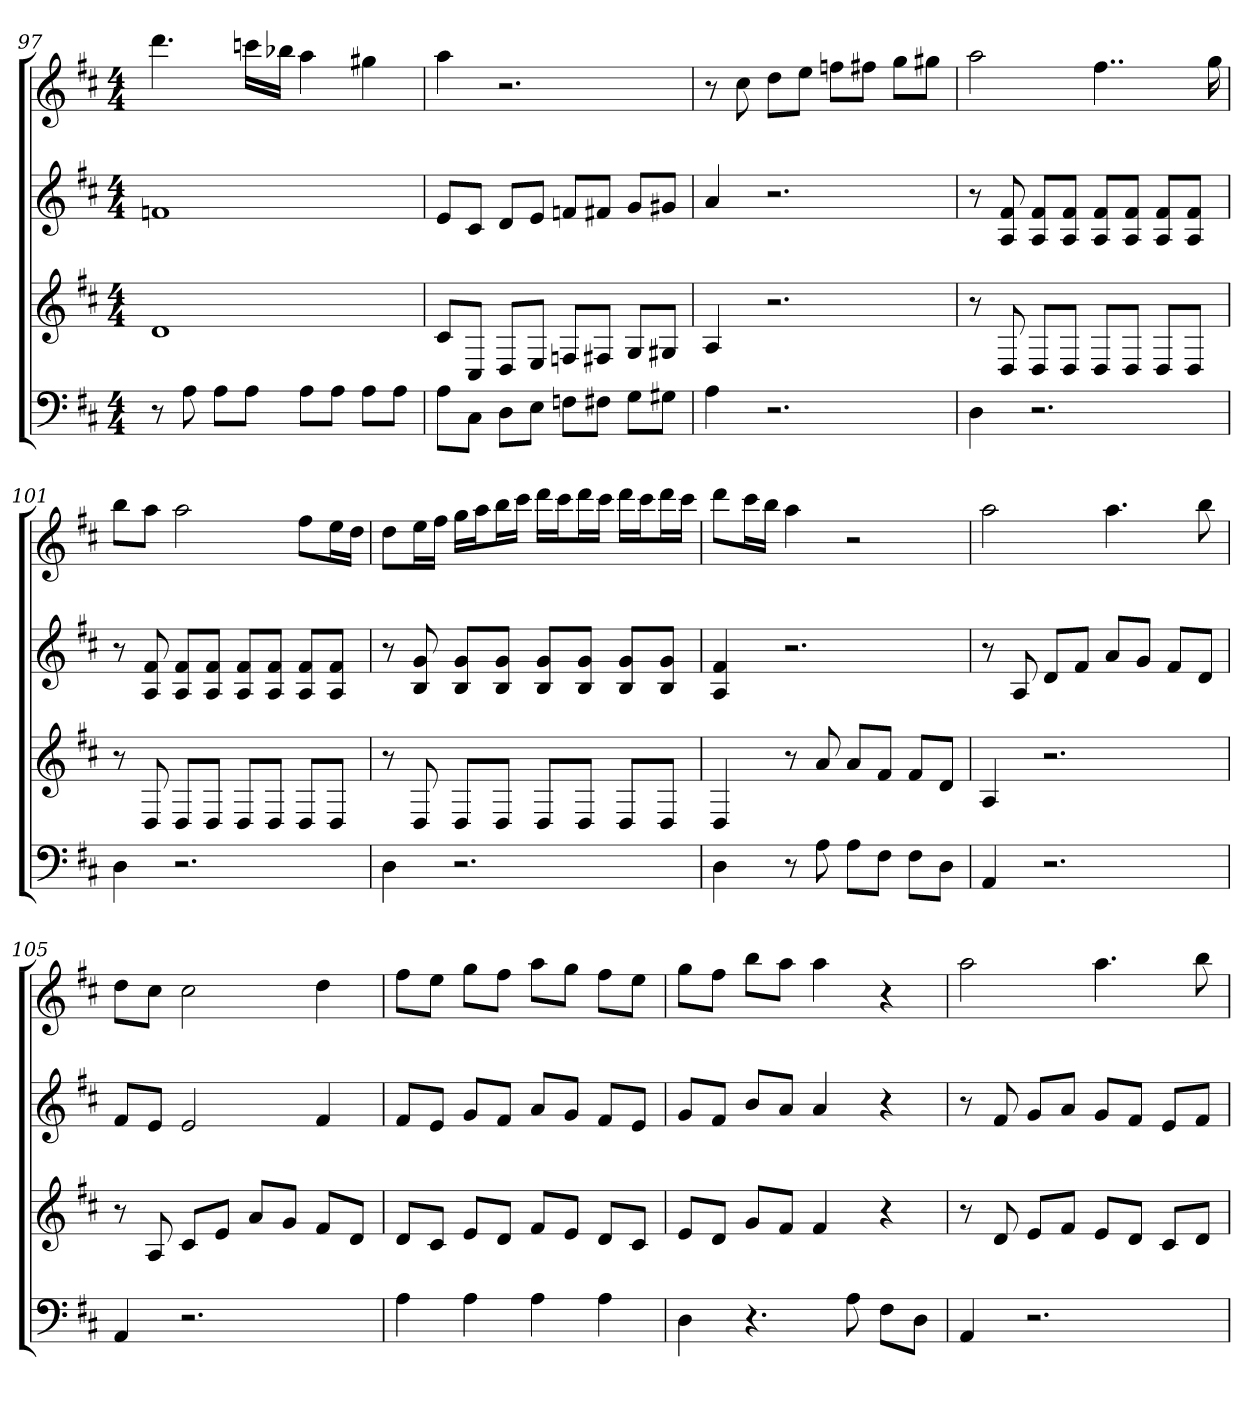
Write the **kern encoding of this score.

**kern	**kern	**kern	**kern
*part4	*part3	*part2	*part1
*staff4	*staff3	*staff2	*staff1
*k[f#c#]	*k[f#c#]	*k[f#c#]	*k[f#c#]
*D:	*D:	*D:	*D:
*M4/4	*M4/4	*M4/4	*M4/4
=97	=97	=97	=97
8r	1d	1fn	4.ddd
8A	.	.	.
8AL	.	.	.
8AJ	.	.	16cccnLL
.	.	.	16bb-XJJ
8AL	.	.	4aa
8AJ	.	.	.
8AL	.	.	4gg#X
8AJ	.	.	.
=98	=98	=98	=98
8AL	8c#L	8eL	4aa
8C#J	8C#J	8c#J	.
8DL	8DL	8dL	2.r
8EJ	8EJ	8eJ	.
8FnL	8FnL	8fnL	.
8F#XJ	8F#XJ	8f#XJ	.
8GL	8GL	8gL	.
8G#XJ	8G#XJ	8g#XJ	.
=99	=99	=99	=99
4A	4A	4a	8r
.	.	.	8cc#
2.r	2.r	2.r	8ddL
.	.	.	8eeJ
.	.	.	8ffnL
.	.	.	8ff#XJ
.	.	.	8ggL
.	.	.	8gg#XJ
=100	=100	=100	=100
4D	8r	8r	2aa
.	8D	8A 8f#	.
2.r	8DL	8A 8f#L	.
.	8DJ	8A 8f#J	.
.	8DL	8A 8f#L	4..ff#
.	8DJ	8A 8f#J	.
.	8DL	8A 8f#L	.
.	8DJ	8A 8f#J	.
.	.	.	16gg
=101	=101	=101	=101
4D	8r	8r	8bbL
.	8D	8A 8f#	8aaJ
2.r	8DL	8A 8f#L	2aa
.	8DJ	8A 8f#J	.
.	8DL	8A 8f#L	.
.	8DJ	8A 8f#J	.
.	8DL	8A 8f#L	8ff#L
.	8DJ	8A 8f#J	16eeL
.	.	.	16ddJJ
=102	=102	=102	=102
4D	8r	8r	8ddL
.	8D	8B 8g	16eeL
.	.	.	16ff#JJ
2.r	8DL	8B 8gL	16ggLL
.	.	.	16aaJ
.	8DJ	8B 8gJ	16bbL
.	.	.	16ccc#JJ
.	8DL	8B 8gL	16dddLL
.	.	.	16ccc#J
.	8DJ	8B 8gJ	16dddL
.	.	.	16ccc#JJ
.	8DL	8B 8gL	16dddLL
.	.	.	16ccc#J
.	8DJ	8B 8gJ	16dddL
.	.	.	16ccc#JJ
=103	=103	=103	=103
4D	4D	4A 4f#	8dddL
.	.	.	16ccc#L
.	.	.	16bbJJ
8r	8r	2.r	4aa
8A	8a	.	.
8AL	8aL	.	2r
8F#J	8f#J	.	.
8F#L	8f#L	.	.
8DJ	8dJ	.	.
=104	=104	=104	=104
4AA	4A	8r	2aa
.	.	8A	.
2.r	2.r	8dL	.
.	.	8f#J	.
.	.	8aL	4.aa
.	.	8gJ	.
.	.	8f#L	.
.	.	8dJ	8bb
=105	=105	=105	=105
4AA	8r	8f#L	8ddL
.	8A	8eJ	8cc#J
2.r	8c#L	2e	2cc#
.	8eJ	.	.
.	8aL	.	.
.	8gJ	.	.
.	8f#L	4f#	4dd
.	8dJ	.	.
=106	=106	=106	=106
4A	8dL	8f#L	8ff#L
.	8c#J	8eJ	8eeJ
4A	8eL	8gL	8ggL
.	8dJ	8f#J	8ff#J
4A	8f#L	8aL	8aaL
.	8eJ	8gJ	8ggJ
4A	8dL	8f#L	8ff#L
.	8c#J	8eJ	8eeJ
=107	=107	=107	=107
4D	8eL	8gL	8ggL
.	8dJ	8f#J	8ff#J
4.r	8gL	8bL	8bbL
.	8f#J	8aJ	8aaJ
.	4f#	4a	4aa
8A	.	.	.
8F#L	4r	4r	4r
8DJ	.	.	.
=108	=108	=108	=108
4AA	8r	8r	2aa
.	8d	8f#	.
2.r	8eL	8gL	.
.	8f#J	8aJ	.
.	8eL	8gL	4.aa
.	8dJ	8f#J	.
.	8c#L	8eL	.
.	8dJ	8f#J	8bb
=	=	=	=
*-	*-	*-	*-
